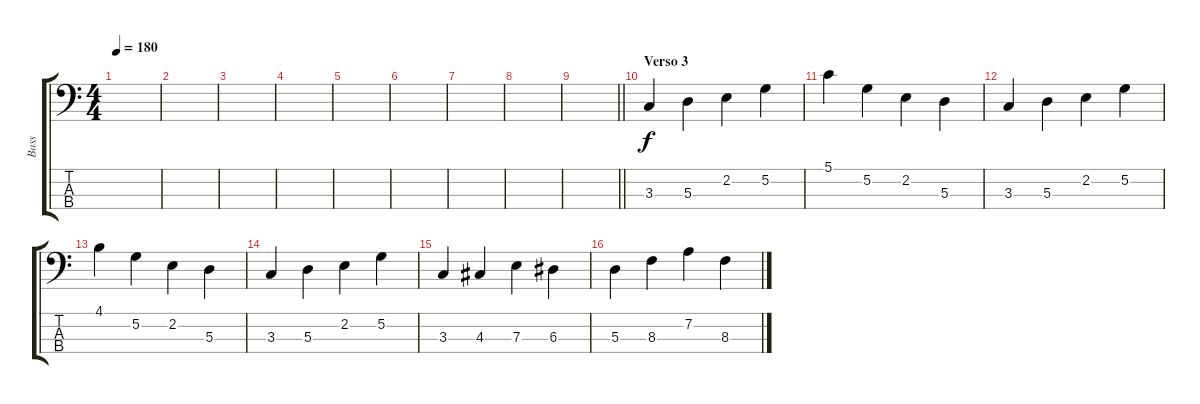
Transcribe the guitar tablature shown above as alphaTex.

\track ("Bass" "Bass") {instrument electricbassfinger}
\staff {score tabs}
\tuning (G2 D2 A1 E1) {hide}
\ts (4 4)
\tempo 180
\clef f4
\ks c
|
|
|
|
|
|
|
|
\barLineRight lightlight
|
\section ("" "Verso 3")
3.3.4 5.3.4 2.2.4 5.2.4 |
5.1.4 5.2.4 2.2.4 5.3.4 |
3.3.4 5.3.4 2.2.4 5.2.4 |
4.1.4 5.2.4 2.2.4 5.3.4 |
3.3.4 5.3.4 2.2.4 5.2.4 |
3.3.4 4.3.4 7.3.4 6.3.4 |
5.3.4 8.3.4 7.2.4 8.3.4
